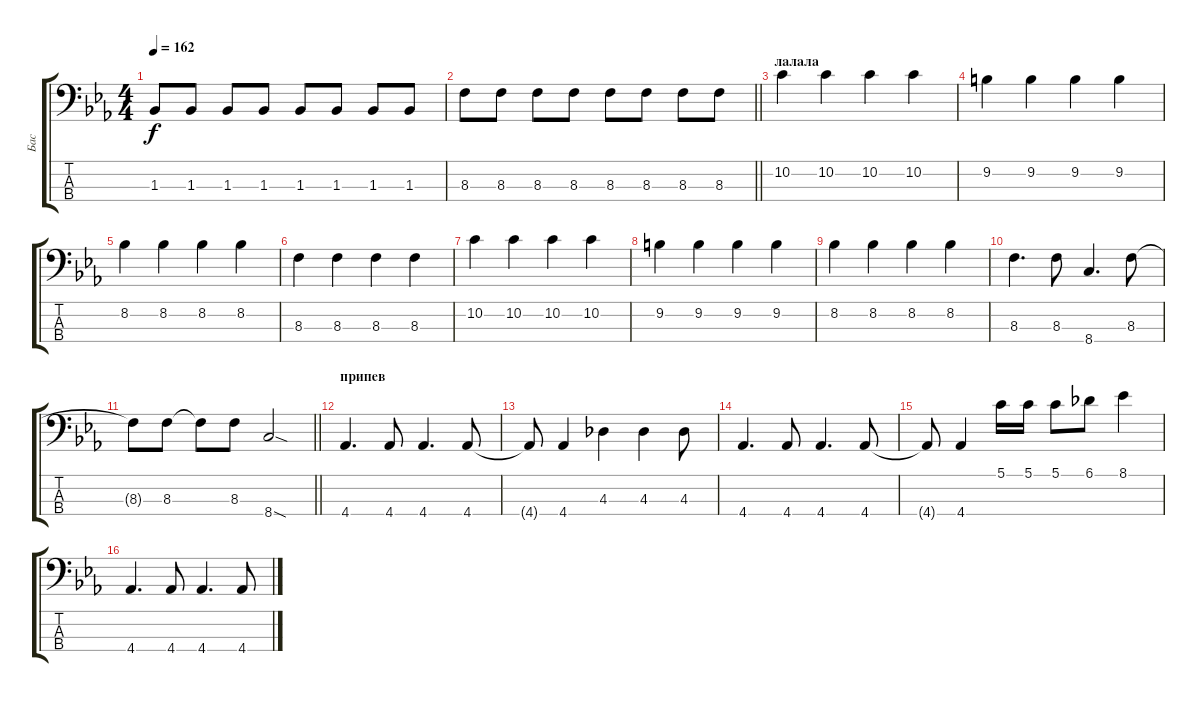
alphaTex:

\track ("Бас" "Бас") {instrument electricbassfinger}
\staff {score tabs}
\tuning (G2 D2 A1 E1) {hide}
\ts (4 4)
\tempo 162
\clef f4
\ks cminor
1.3.8{dy f} 1.3.8 1.3.8 1.3.8 1.3.8 1.3.8 1.3.8 1.3.8 |
\barLineRight lightlight
8.3.8 8.3.8 8.3.8 8.3.8 8.3.8 8.3.8 8.3.8 8.3.8 |
\section ("" "лалала")
10.2.4 10.2.4 10.2.4 10.2.4 |
9.2.4 9.2.4 9.2.4 9.2.4 |
8.2.4 8.2.4 8.2.4 8.2.4 |
8.3.4 8.3.4 8.3.4 8.3.4 |
10.2.4 10.2.4 10.2.4 10.2.4 |
9.2.4 9.2.4 9.2.4 9.2.4 |
8.2.4 8.2.4 8.2.4 8.2.4 |
8.3.4{d} 8.3.8 8.4.4{d} 8.3.8 |
\barLineRight lightlight
8.3{t}.8 8.3.8 8.3{t}.8 8.3.8 8.4{sod}.2 |
\section ("" "припев")
4.4.4{d} 4.4.8 4.4.4{d} 4.4.8 |
4.4{t}.8 4.4.4 4.3.4 4.3.4 4.3.8 |
4.4.4{d} 4.4.8 4.4.4{d} 4.4.8 |
4.4{t}.8 4.4.4 5.1.16 5.1.16 5.1.8 6.1.8 8.1.4 |
4.4.4{d} 4.4.8 4.4.4{d} 4.4.8
